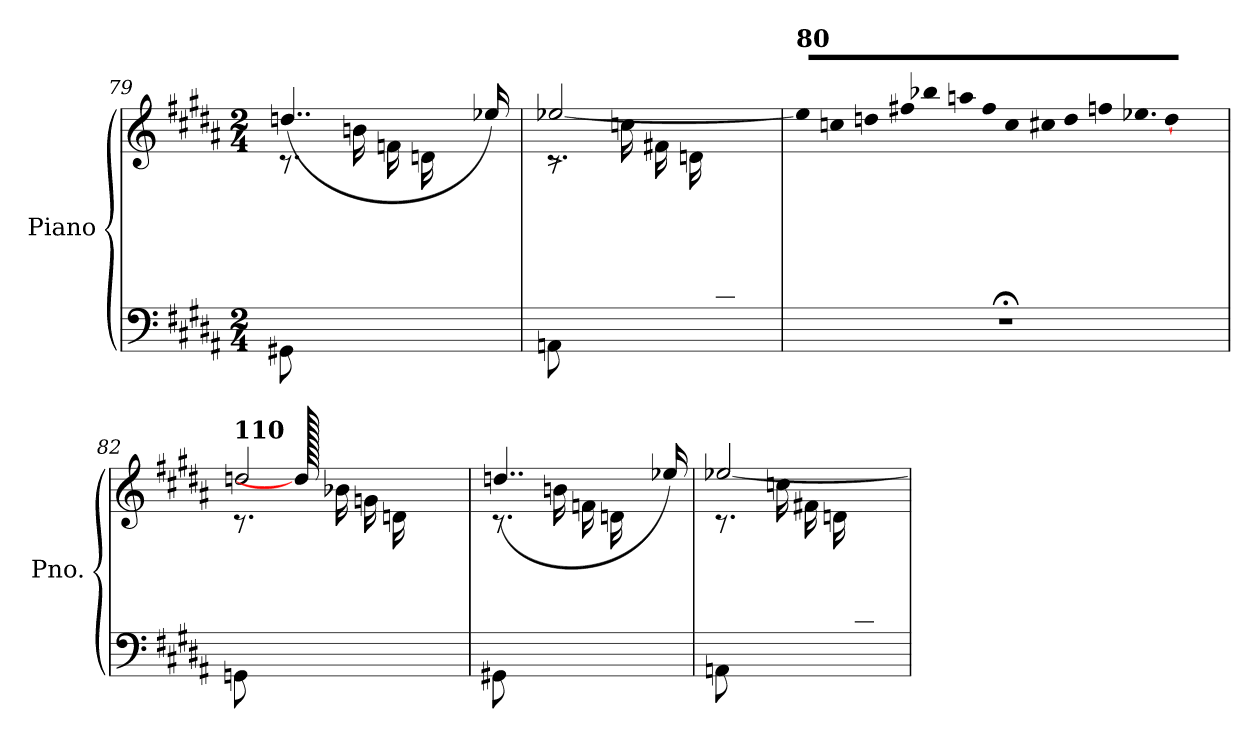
**kern	**kern
*part1	*part1
*staff2	*staff1
*I"Piano	*
*I'Pno.	*
*clefF4	*clefG2
*k[f#c#g#d#a#]	*k[f#c#g#d#a#]
*M2/4	*M2/4
=79	=79
*^	*^
4.ryy	8GG#X\	8.rc	(4..ddn/
.	8ryy	.	.
.	.	16bn\LL	.
.	4ryy	16fn\	.
.	.	16dn\	.
16Bn/	.	8ryy	.
16G#X/JJ	.	.	16ee-X/)
=80	=80	=80	=80
4.ryy	8AAn\	8.rc	[2ee-X^/
.	8ryy	.	.
.	.	16ccn\LL	.
.	4ryy	16f#X\	.
.	.	16dn\	.
16cn/	.	8ryy	.
16An/JJ	.	.	.
*v	*v	*	*
*	*v	*v
=81	=81
*	*Xtuplet
!	!LO:TX:a:B:t=80
!	!LO:N:vis=16
2r;<	960%37ee-/LL]
!	!LO:N:vis=16
.	960%37ccn/
!	!LO:N:vis=16
.	960%37ddn/
!	!LO:N:vis=16
.	960%37ff#X/
!	!LO:N:vis=16
.	960%37bb-X/
!	!LO:N:vis=16
.	960%37aan/
!	!LO:N:vis=16
.	960%37ff#/
!	!LO:N:vis=16
.	960%37cc/
!	!LO:N:vis=16
.	960%37cc#X/
!	!LO:N:vis=16
.	960%37dd/
!	!LO:N:vis=16
.	960%37ffn/
!	!LO:N:vis=16.
.	640%37ee-X/
.	[384%7dd/JJk
!!LO:PB:g=z
=82	=82
*^	*^
!	!	!LO:TX:a:B:t=110	!
4.ryy	8GGn\	8.rc	2ddn/
.	8ryy	.	.
.	.	960dd/]	.
.	.	16b-X\LL	.
.	4ryy	.	.
.	.	16gn\	.
.	.	16dn\	.
16B-X/	.	.	.
.	.	960%119ryy	.
16Gn/JJ	.	.	.
=83	=83	=83	=83
4.ryy	8GG#X\	8.rc	(4..ddn/
.	8ryy	.	.
.	.	16bn\LL	.
.	4ryy	16fn\	.
.	.	16dn\	.
16Bn/	.	8ryy	.
16G#X/JJ	.	.	16ee-X/)
=84	=84	=84	=84
4.ryy	8AAn\	8.rc	[2ee-X/
.	8ryy	.	.
.	.	16ccn\LL	.
.	4ryy	16f#X\	.
.	.	16dn\	.
16cn/	.	8ryy	.
16An/JJ	.	.	.
*v	*v	*	*
*	*v	*v
=	=
*-	*-
